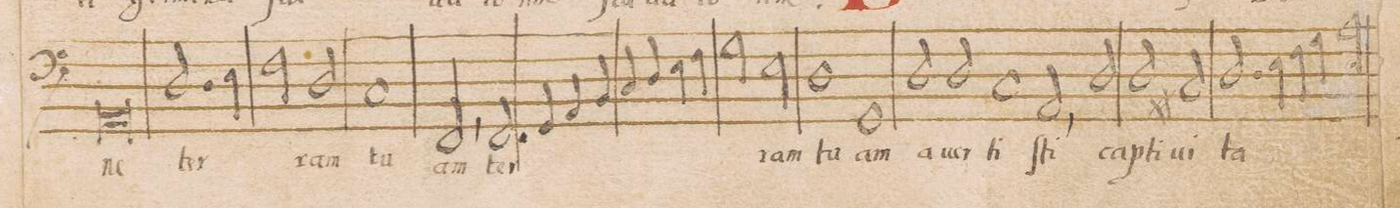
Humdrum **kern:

**kern	**text
*I""BASSUS	*
*clefF4	*
*k[]	*
*met(C|)	*
*M2/1	*
0AA	-ne
=39-	=39-
2.D/	ter-
4E\	.
2F\	.
2D/	-ram
=40-	=40-
1C	tu-
2FF,/	-am
2.FF/	ter-
=41-	=41-
4GG/	.
4AA/	.
4BB/	.
4C/	.
4D/	.
4E\	.
4F\	.
=42-	=42-
2G\	.
2E\	-ram
1D	tu-
=43-	=43-
1GG	-am
2D/	a-
2D/	-uer-
=44-	=44-
1C	-ti-
2AA,/	-ſti
2D/	cap-
=45-	=45-
2D/	-ti-
2C#X/	-ui-
2.D/	-ta-
4E\	.
=46-	=46-
4F\	.
4G\	.
2A\	.
*-	*-
